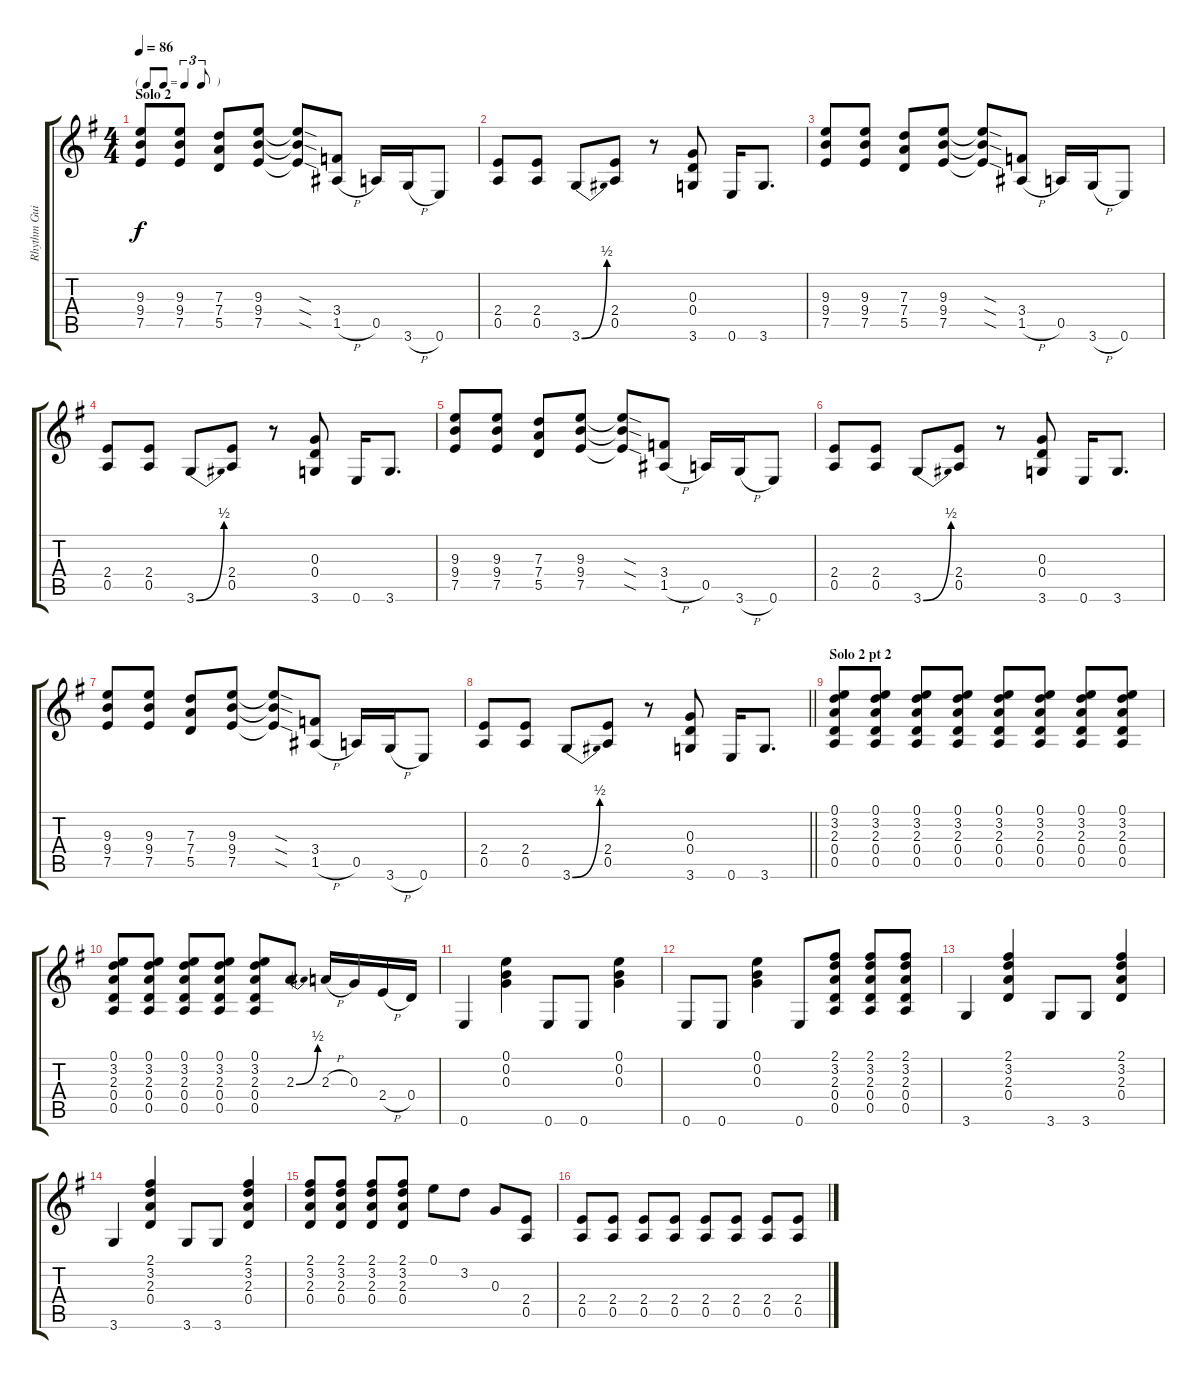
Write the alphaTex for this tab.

\track ("Rhythm Guitar 1" "Rhythm Gui") {instrument distortionguitar}
\staff {score tabs}
\tuning (E4 B3 G3 D3 A2 E2) {hide}
\ts (4 4)
\tf triplet8th
\section ("" "Solo 2")
\tempo 86
\clef g2
\ks g
(9.3 9.4 7.5).8{dy f} (9.3 9.4 7.5).8 (7.3 7.4 5.5).8 (9.3 9.4 7.5).8 (9.3{sod t} 9.4{sod t} 7.5{sod t}).8 (3.4 1.5{h}).8 0.5.16 3.6{h}.16 0.6.8 |
(2.4 0.5).8 (2.4 0.5).8 3.6{be (bend 0 0 60 2)}.8 (2.4 0.5).8 r.8 (0.3 0.4 3.6).8 0.6.16 3.6.8{d} |
(9.3 9.4 7.5).8 (9.3 9.4 7.5).8 (7.3 7.4 5.5).8 (9.3 9.4 7.5).8 (9.3{sod t} 9.4{sod t} 7.5{sod t}).8 (3.4 1.5{h}).8 0.5.16 3.6{h}.16 0.6.8 |
(2.4 0.5).8 (2.4 0.5).8 3.6{be (bend 0 0 60 2)}.8 (2.4 0.5).8 r.8 (0.3 0.4 3.6).8 0.6.16 3.6.8{d} |
(9.3 9.4 7.5).8 (9.3 9.4 7.5).8 (7.3 7.4 5.5).8 (9.3 9.4 7.5).8 (9.3{sod t} 9.4{sod t} 7.5{sod t}).8 (3.4 1.5{h}).8 0.5.16 3.6{h}.16 0.6.8 |
(2.4 0.5).8 (2.4 0.5).8 3.6{be (bend 0 0 60 2)}.8 (2.4 0.5).8 r.8 (0.3 0.4 3.6).8 0.6.16 3.6.8{d} |
(9.3 9.4 7.5).8 (9.3 9.4 7.5).8 (7.3 7.4 5.5).8 (9.3 9.4 7.5).8 (9.3{sod t} 9.4{sod t} 7.5{sod t}).8 (3.4 1.5{h}).8 0.5.16 3.6{h}.16 0.6.8 |
\barLineRight lightlight
(2.4 0.5).8 (2.4 0.5).8 3.6{be (bend 0 0 60 2)}.8 (2.4 0.5).8 r.8 (0.3 0.4 3.6).8 0.6.16 3.6.8{d} |
\section ("" "Solo 2 pt 2")
(0.1 3.2 2.3 0.4 0.5).8 (0.1 3.2 2.3 0.4 0.5).8 (0.1 3.2 2.3 0.4 0.5).8 (0.1 3.2 2.3 0.4 0.5).8 (0.1 3.2 2.3 0.4 0.5).8 (0.1 3.2 2.3 0.4 0.5).8 (0.1 3.2 2.3 0.4 0.5).8 (0.1 3.2 2.3 0.4 0.5).8 |
(0.1 3.2 2.3 0.4 0.5).8 (0.1 3.2 2.3 0.4 0.5).8 (0.1 3.2 2.3 0.4 0.5).8 (0.1 3.2 2.3 0.4 0.5).8 (0.1 3.2 2.3 0.4 0.5).8 2.3{be (bend 0 0 60 2)}.8 2.3{h}.16 0.3.16 2.4{h}.16 0.4.16 |
0.6.4 (0.1 0.2 0.3).4 0.6.8 0.6.8 (0.1 0.2 0.3).4 |
0.6.8 0.6.8 (0.1 0.2 0.3).4 0.6.8 (2.1 3.2 2.3 0.4 0.5).8 (2.1 3.2 2.3 0.4 0.5).8 (2.1 3.2 2.3 0.4 0.5).8 |
3.6.4 (2.1 3.2 2.3 0.4).4 3.6.8 3.6.8 (2.1 3.2 2.3 0.4).4 |
3.6.4 (2.1 3.2 2.3 0.4).4 3.6.8 3.6.8 (2.1 3.2 2.3 0.4).4 |
(2.1 3.2 2.3 0.4).8 (2.1 3.2 2.3 0.4).8 (2.1 3.2 2.3 0.4).8 (2.1 3.2 2.3 0.4).8 0.1.8 3.2.8 0.3.8 (2.4 0.5).8 |
(2.4 0.5).8 (2.4 0.5).8 (2.4 0.5).8 (2.4 0.5).8 (2.4 0.5).8 (2.4 0.5).8 (2.4 0.5).8 (2.4 0.5).8
